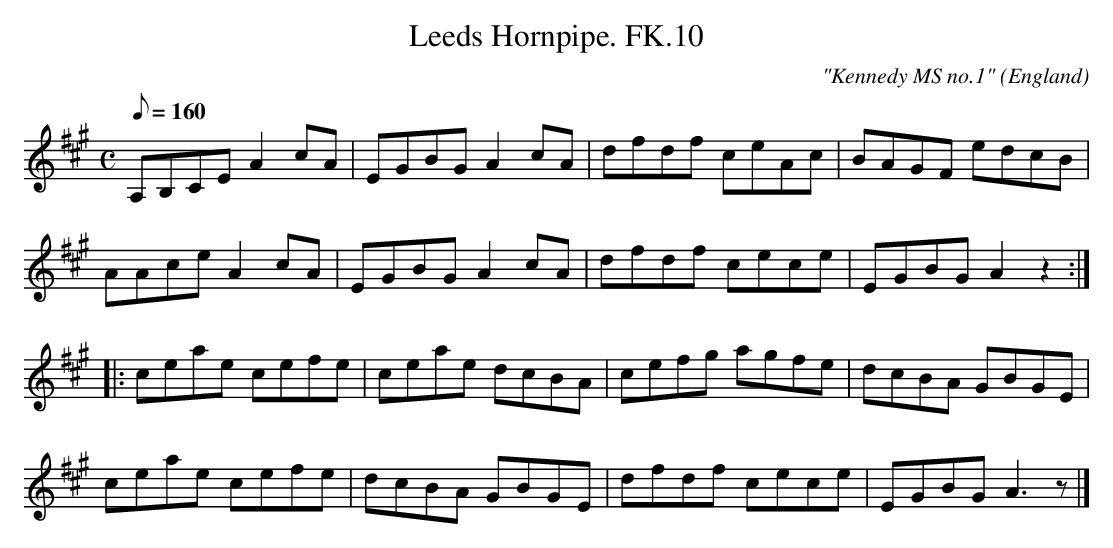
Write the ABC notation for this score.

X:1
T:Leeds Hornpipe. FK.10
M:C
L:1/8
Q:160
C:"Kennedy MS no.1"
O:England
K:A
A,B,CE A2 cA | EGBG A2 cA | dfdf ceAc | BAGF edcB |!
 AAce A2 cA | EGBG A2 cA |dfdf cece | EGBG A2 z2 ::!
ceae cefe | ceae dcBA | cefg agfe | dcBA GBGE |!
 ceae cefe | dcBA GBGE |dfdf cece |EGBG A3z |]
